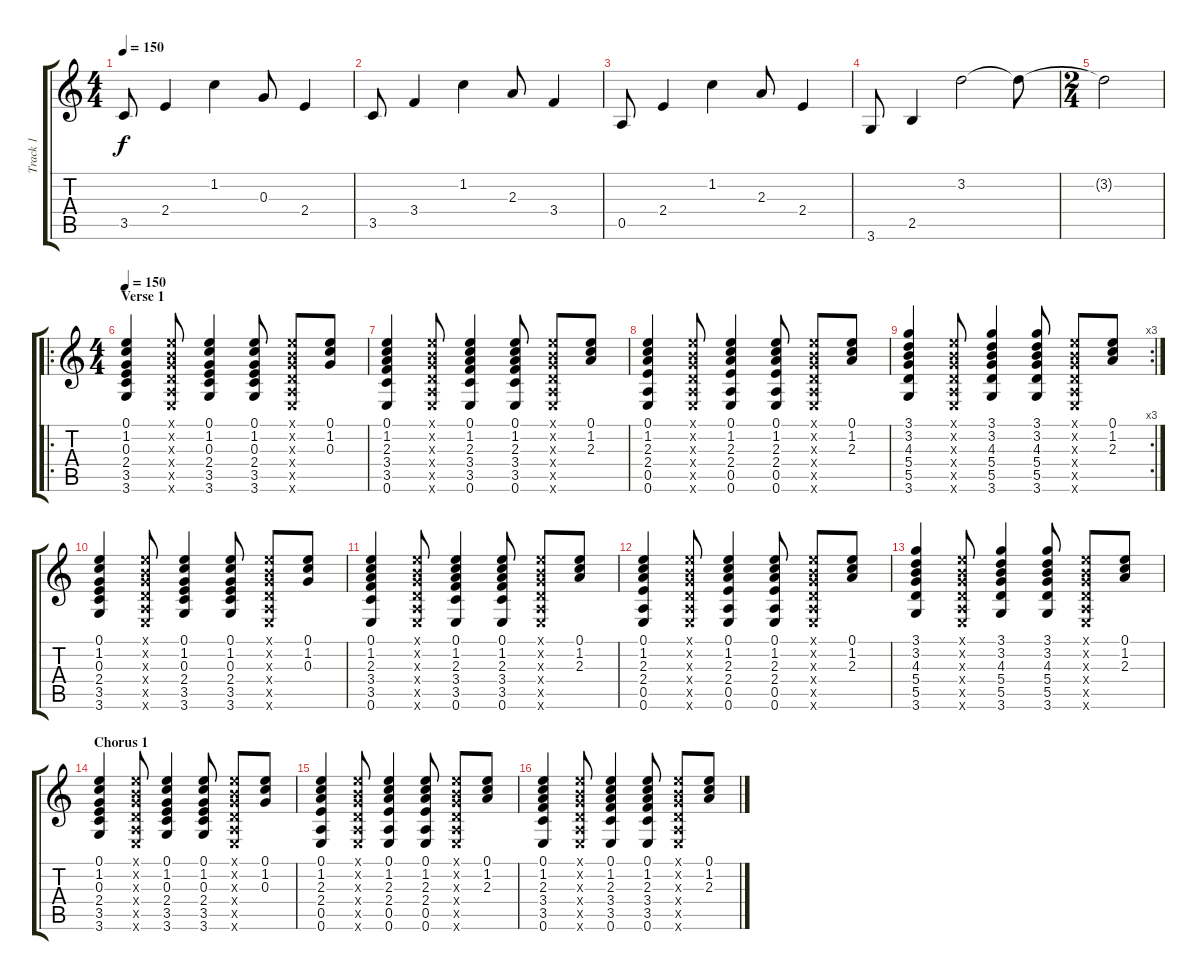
\track ("Track 1" "Track 1") {instrument acousticguitarsteel}
\staff {score tabs}
\tuning (E4 B3 G3 D3 A2 E2) {hide}
\ts (4 4)
\tempo 150
\tempo 120
\tempo 150
\clef g2
\ks c
3.5.8{dy f instrument acousticguitarsteel} 2.4.4 1.2.4 0.3.8 2.4.4 |
3.5.8 3.4.4 1.2.4 2.3.8 3.4.4 |
0.5.8 2.4.4 1.2.4 2.3.8 2.4.4 |
3.6.8 2.5.4 3.2.2 3.2{t}.8 |
\ts (2 4)
3.2{t}.2 |
\ro
\ts (4 4)
\section ("" "Verse 1")
\tempo 150
(0.1 1.2 0.3 2.4 3.5 3.6).4 (0.1{x} 0.2{x} 0.3{x} 0.4{x} 0.5{x} 0.6{x}).8 (0.1 1.2 0.3 2.4 3.5 3.6).4 (0.1 1.2 0.3 2.4 3.5 3.6).8 (0.1{x} 0.2{x} 0.3{x} 0.4{x} 0.5{x} 0.6{x}).8 (0.1 1.2 0.3).8 |
(0.1 1.2 2.3 3.4 3.5 0.6).4 (0.1{x} 0.2{x} 0.3{x} 0.4{x} 0.5{x} 0.6{x}).8 (0.1 1.2 2.3 3.4 3.5 0.6).4 (0.1 1.2 2.3 3.4 3.5 0.6).8 (0.1{x} 0.2{x} 0.3{x} 0.4{x} 0.5{x} 0.6{x}).8 (0.1 1.2 2.3).8 |
(0.1 1.2 2.3 2.4 0.5 0.6).4 (0.1{x} 0.2{x} 0.3{x} 0.4{x} 0.5{x} 0.6{x}).8 (0.1 1.2 2.3 2.4 0.5 0.6).4 (0.1 1.2 2.3 2.4 0.5 0.6).8 (0.1{x} 0.2{x} 0.3{x} 0.4{x} 0.5{x} 0.6{x}).8 (0.1 1.2 2.3).8 |
\rc 3
(3.1 3.2 4.3 5.4 5.5 3.6).4 (0.1{x} 0.2{x} 0.3{x} 0.4{x} 0.5{x} 0.6{x}).8 (3.1 3.2 4.3 5.4 5.5 3.6).4 (3.1 3.2 4.3 5.4 5.5 3.6).8 (0.1{x} 0.2{x} 0.3{x} 0.4{x} 0.5{x} 0.6{x}).8 (0.1 1.2 2.3).8 |
(0.1 1.2 0.3 2.4 3.5 3.6).4 (0.1{x} 0.2{x} 0.3{x} 0.4{x} 0.5{x} 0.6{x}).8 (0.1 1.2 0.3 2.4 3.5 3.6).4 (0.1 1.2 0.3 2.4 3.5 3.6).8 (0.1{x} 0.2{x} 0.3{x} 0.4{x} 0.5{x} 0.6{x}).8 (0.1 1.2 0.3).8 |
(0.1 1.2 2.3 3.4 3.5 0.6).4 (0.1{x} 0.2{x} 0.3{x} 0.4{x} 0.5{x} 0.6{x}).8 (0.1 1.2 2.3 3.4 3.5 0.6).4 (0.1 1.2 2.3 3.4 3.5 0.6).8 (0.1{x} 0.2{x} 0.3{x} 0.4{x} 0.5{x} 0.6{x}).8 (0.1 1.2 2.3).8 |
(0.1 1.2 2.3 2.4 0.5 0.6).4 (0.1{x} 0.2{x} 0.3{x} 0.4{x} 0.5{x} 0.6{x}).8 (0.1 1.2 2.3 2.4 0.5 0.6).4 (0.1 1.2 2.3 2.4 0.5 0.6).8 (0.1{x} 0.2{x} 0.3{x} 0.4{x} 0.5{x} 0.6{x}).8 (0.1 1.2 2.3).8 |
(3.1 3.2 4.3 5.4 5.5 3.6).4 (0.1{x} 0.2{x} 0.3{x} 0.4{x} 0.5{x} 0.6{x}).8 (3.1 3.2 4.3 5.4 5.5 3.6).4 (3.1 3.2 4.3 5.4 5.5 3.6).8 (0.1{x} 0.2{x} 0.3{x} 0.4{x} 0.5{x} 0.6{x}).8 (0.1 1.2 2.3).8 |
\section ("" "Chorus 1")
(0.1 1.2 0.3 2.4 3.5 3.6).4 (0.1{x} 0.2{x} 0.3{x} 0.4{x} 0.5{x} 0.6{x}).8 (0.1 1.2 0.3 2.4 3.5 3.6).4 (0.1 1.2 0.3 2.4 3.5 3.6).8 (0.1{x} 0.2{x} 0.3{x} 0.4{x} 0.5{x} 0.6{x}).8 (0.1 1.2 0.3).8 |
(0.1 1.2 2.3 2.4 0.5 0.6).4 (0.1{x} 0.2{x} 0.3{x} 0.4{x} 0.5{x} 0.6{x}).8 (0.1 1.2 2.3 2.4 0.5 0.6).4 (0.1 1.2 2.3 2.4 0.5 0.6).8 (0.1{x} 0.2{x} 0.3{x} 0.4{x} 0.5{x} 0.6{x}).8 (0.1 1.2 2.3).8 |
(0.1 1.2 2.3 3.4 3.5 0.6).4 (0.1{x} 0.2{x} 0.3{x} 0.4{x} 0.5{x} 0.6{x}).8 (0.1 1.2 2.3 3.4 3.5 0.6).4 (0.1 1.2 2.3 3.4 3.5 0.6).8 (0.1{x} 0.2{x} 0.3{x} 0.4{x} 0.5{x} 0.6{x}).8 (0.1 1.2 2.3).8
